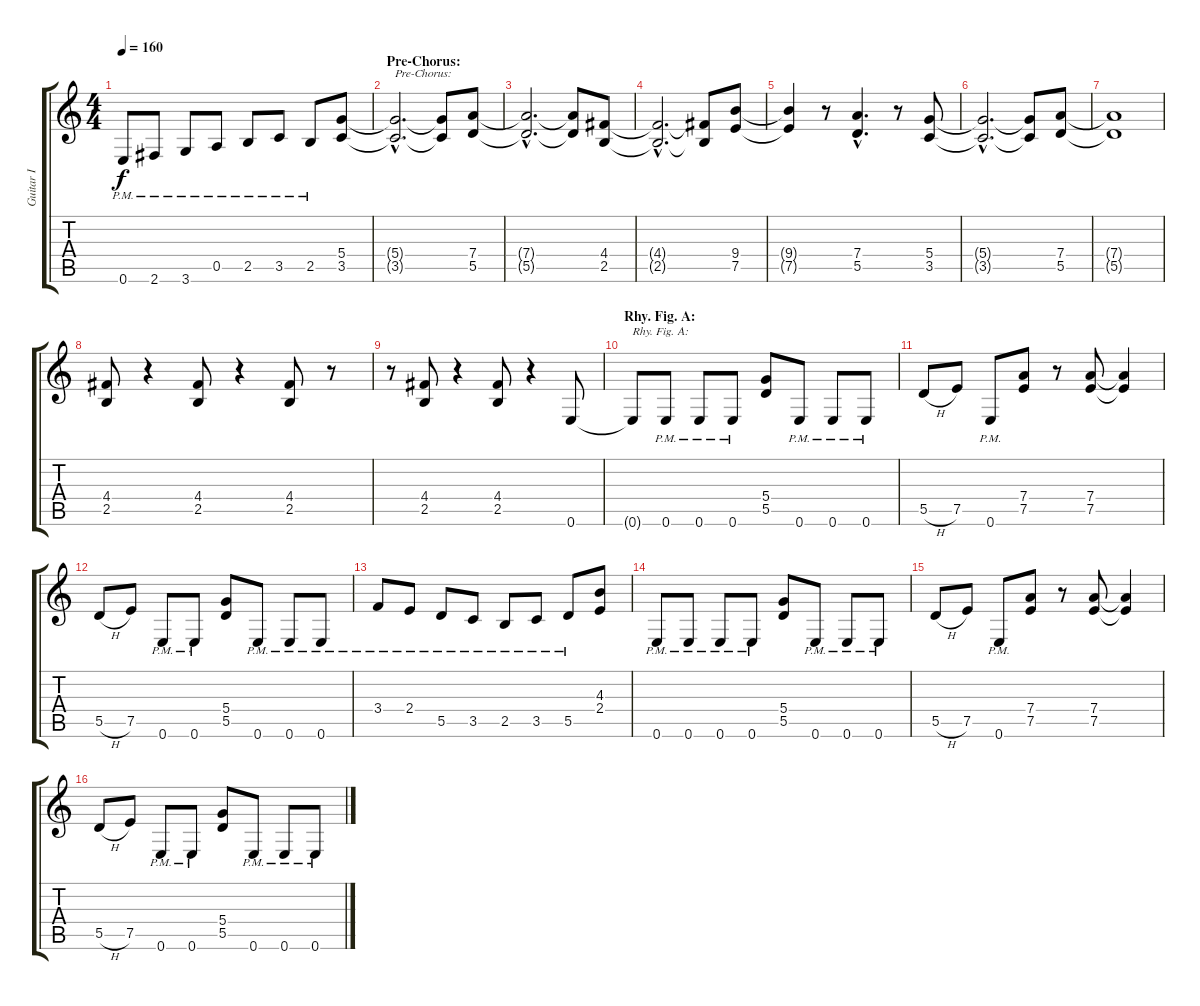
\track ("Guitar I" "Guitar I") {instrument distortionguitar}
\staff {score tabs}
\tuning (E4 B3 G3 D3 A2 E2) {hide}
\ts (4 4)
\tempo 160
\clef g2
\ks c
0.6{pm}.8{dy f} 2.6{pm}.8 3.6{pm}.8 0.5{pm}.8 2.5{pm}.8 3.5{pm}.8 2.5{pm}.8 (5.4 3.5).8 |
\section ("" "Pre-Chorus:")
(5.4{hac t} 3.5{hac t}).2{d txt "Pre-Chorus:"} (5.4{t} 3.5{t}).8 (7.4 5.5).8 |
(7.4{hac t} 5.5{hac t}).2{d} (7.4{t} 5.5{t}).8 (4.4 2.5).8 |
(4.4{hac t} 2.5{hac t}).2{d} (4.4{t} 2.5{t}).8 (9.4 7.5).8 |
(9.4{t} 7.5{t}).4 r.8 (7.4{hac} 5.5{hac}).4{d} r.8 (5.4 3.5).8 |
(5.4{hac t} 3.5{hac t}).2{d} (5.4{t} 3.5{t}).8 (7.4 5.5).8 |
(7.4{t} 5.5{t}).1 |
(4.4 2.5).8 r.4 (4.4 2.5).8 r.4 (4.4 2.5).8 r.8 |
r.8 (4.4 2.5).8 r.4 (4.4 2.5).8 r.4 0.6.8 |
\section ("" "Rhy. Fig. A:")
0.6{t}.8{txt "Rhy. Fig. A:"} 0.6{pm}.8 0.6{pm}.8 0.6{pm}.8 (5.4 5.5).8 0.6{pm}.8 0.6{pm}.8 0.6{pm}.8 |
5.5{h}.8 7.5.8 0.6{pm}.8 (7.4 7.5).8 r.8 (7.4 7.5).8 (7.4{t} 7.5{t}).4 |
5.5{h}.8 7.5.8 0.6{pm}.8 0.6{pm}.8 (5.4 5.5).8 0.6{pm}.8 0.6{pm}.8 0.6{pm}.8 |
3.4{pm}.8 2.4{pm}.8 5.5{pm}.8 3.5{pm}.8 2.5{pm}.8 3.5{pm}.8 5.5{pm}.8 (4.3 2.4).8 |
0.6{pm}.8 0.6{pm}.8 0.6{pm}.8 0.6{pm}.8 (5.4 5.5).8 0.6{pm}.8 0.6{pm}.8 0.6{pm}.8 |
5.5{h}.8 7.5.8 0.6{pm}.8 (7.4 7.5).8 r.8 (7.4 7.5).8 (7.4{t} 7.5{t}).4 |
5.5{h}.8 7.5.8 0.6{pm}.8 0.6{pm}.8 (5.4 5.5).8 0.6{pm}.8 0.6{pm}.8 0.6{pm}.8
